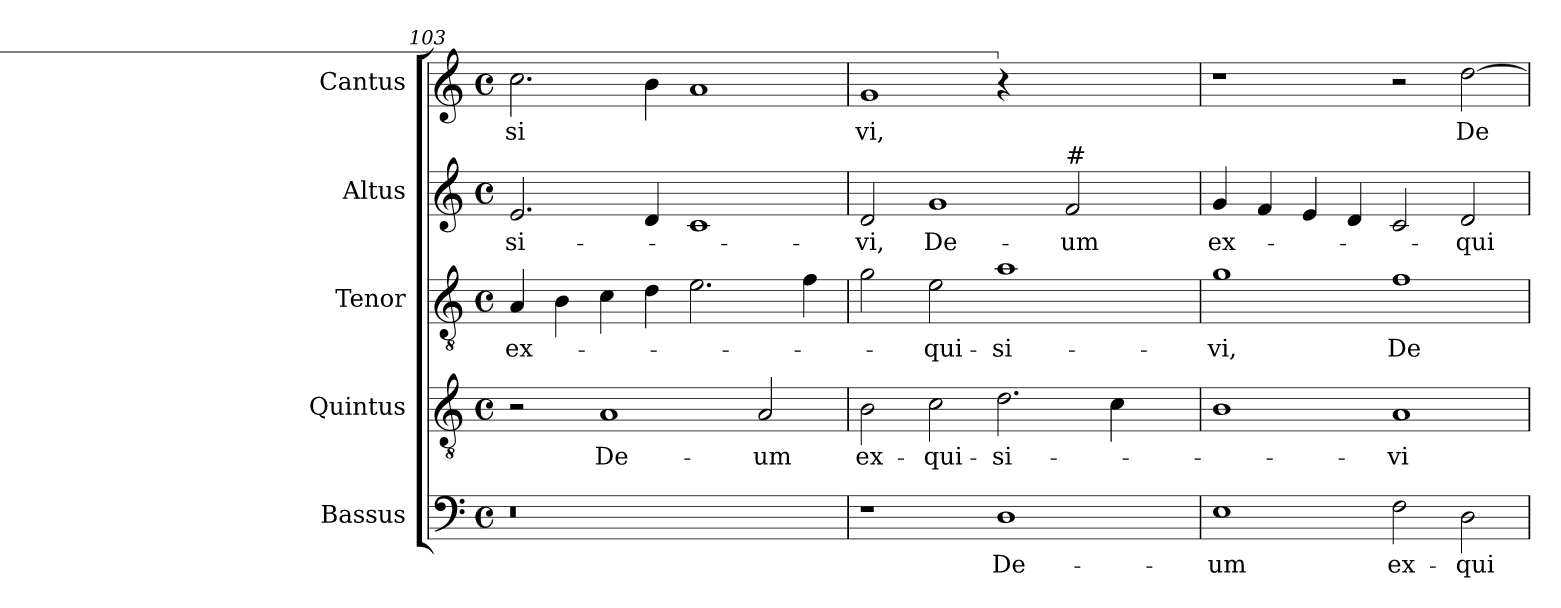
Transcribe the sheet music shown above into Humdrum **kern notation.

**kern	**text	**kern	**text	**kern	**text	**kern	**text	**kern	**text
*part5	*part5	*part4	*part4	*part3	*part3	*part2	*part2	*part1	*part1
*staff5	*staff5	*staff4	*staff4	*staff3	*staff3	*staff2	*staff2	*staff1	*staff1
*I"Bassus	*	*I"Quintus	*	*I"Tenor	*	*I"Altus	*	*I"Cantus	*
*clefF4	*	*clefGv2	*	*clefGv2	*	*clefG2	*	*clefG2	*
*M4/4	*	*M4/4	*	*M4/4	*	*M4/4	*	*M4/4	*
*met(c)	*	*met(c)	*	*met(c)	*	*met(c)	*	*met(c)	*
=103	=103	=103	=103	=103	=103	=103	=103	=103	=103
!	!	!	!	!	!LO:LY:b:cj	!	!LO:LY:b:cj	!	!LO:LY:b:cj
0r	.	2r	.	4A/	ex-	2.e/	-si-	2.cc\	si
.	.	.	.	4B\	.	.	.	.	.
!	!	!	!LO:LY:b:cj	!	!	!	!	!	!
.	.	1A	De-	4c\	.	.	.	.	.
.	.	.	.	4d\	.	4d/	.	4b\	.
.	.	.	.	2.e\	.	1c	.	1a	.
!	!	!	!LO:LY:b:cj	!	!	!	!	!	!
.	.	2A/	-um	.	.	.	.	.	.
.	.	.	.	4f\	.	.	.	.	.
=104	=104	=104	=104	=104	=104	=104	=104	=104	=104
!	!	!	!LO:LY:b:cj	!	!	!	!LO:LY:b:cj	!	!LO:LY:b:cj
1r	.	2B\	ex-	2g\	.	2d/	-vi,	1g	vi,
!	!	!	!LO:LY:b:cj	!	!LO:LY:b:cj	!	!LO:LY:b:cj	!	!
.	.	2c\	-qui-	2e\	-qui-	1g	De-	.	.
!	!LO:LY:b:cj	!	!LO:LY:b:cj	!	!LO:LY:b:cj	!	!	!LO:N:vis=1	!
1D	De-	2.d\	-si-	1a	-si-	.	.	4%5r	.
!	!	!	!	!	!	!LO:TX:a:t=#	!	!	!
!	!	!	!	!	!	!	!LO:LY:b:cj	!	!
.	.	.	.	.	.	2f/	-um	.	.
.	.	4c\	.	.	.	.	.	.	.
4ryy	.	4ryy	.	4ryy	.	4ryy	.	.	.
=105	=105	=105	=105	=105	=105	=105	=105	=105	=105
!	!LO:LY:b:cj	!	!	!	!LO:LY:b:cj	!	!LO:LY:b:cj	!	!
1E	-um	1B	.	1g	-vi,	4g/	ex-	1r	.
.	.	.	.	.	.	4f/	.	.	.
.	.	.	.	.	.	4e/	.	.	.
.	.	.	.	.	.	4d/	.	.	.
!	!LO:LY:b:cj	!	!LO:LY:b:cj	!	!LO:LY:b:cj	!	!	!	!
2F\	ex-	1A	-vi	1f	De-	2c/	.	2r	.
!	!LO:LY:b:cj	!	!	!	!	!	!LO:LY:b:cj	!	!LO:LY:b
2D\	-qui-	.	.	.	.	2d/	-qui-	[>2dd\	De
=	=	=	=	=	=	=	=	=	=
*-	*-	*-	*-	*-	*-	*-	*-	*-	*-
